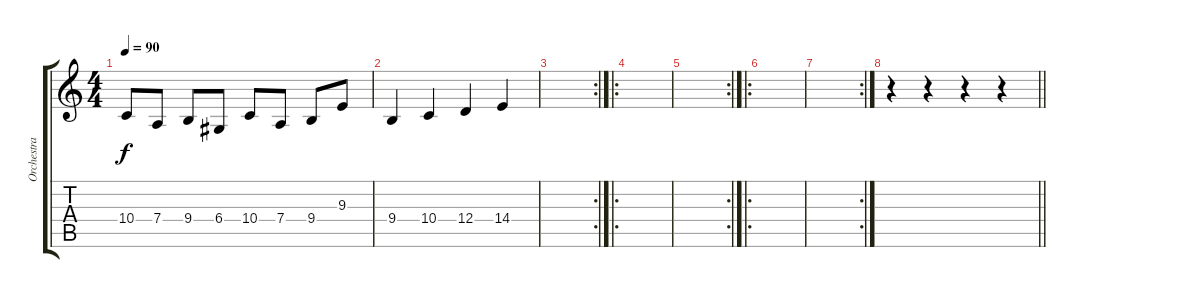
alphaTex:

\track ("Orchestra" "Orchestra") {instrument orchestrahit}
\staff {score tabs}
\tuning (E4 B3 G3 D3 A2 E2) {hide}
\ts (4 4)
\tempo 90
\clef g2
\ks c
10.4.8{dy f} 7.4.8 9.4.8 6.4.8 10.4.8 7.4.8 9.4.8 9.3.8 |
9.4.4 10.4.4 12.4.4 14.4.4 |
\rc 2
|
\ro
|
\rc 2
|
\ro
|
\rc 2
|
\barLineRight lightlight
r.4 r.4 r.4 r.4
